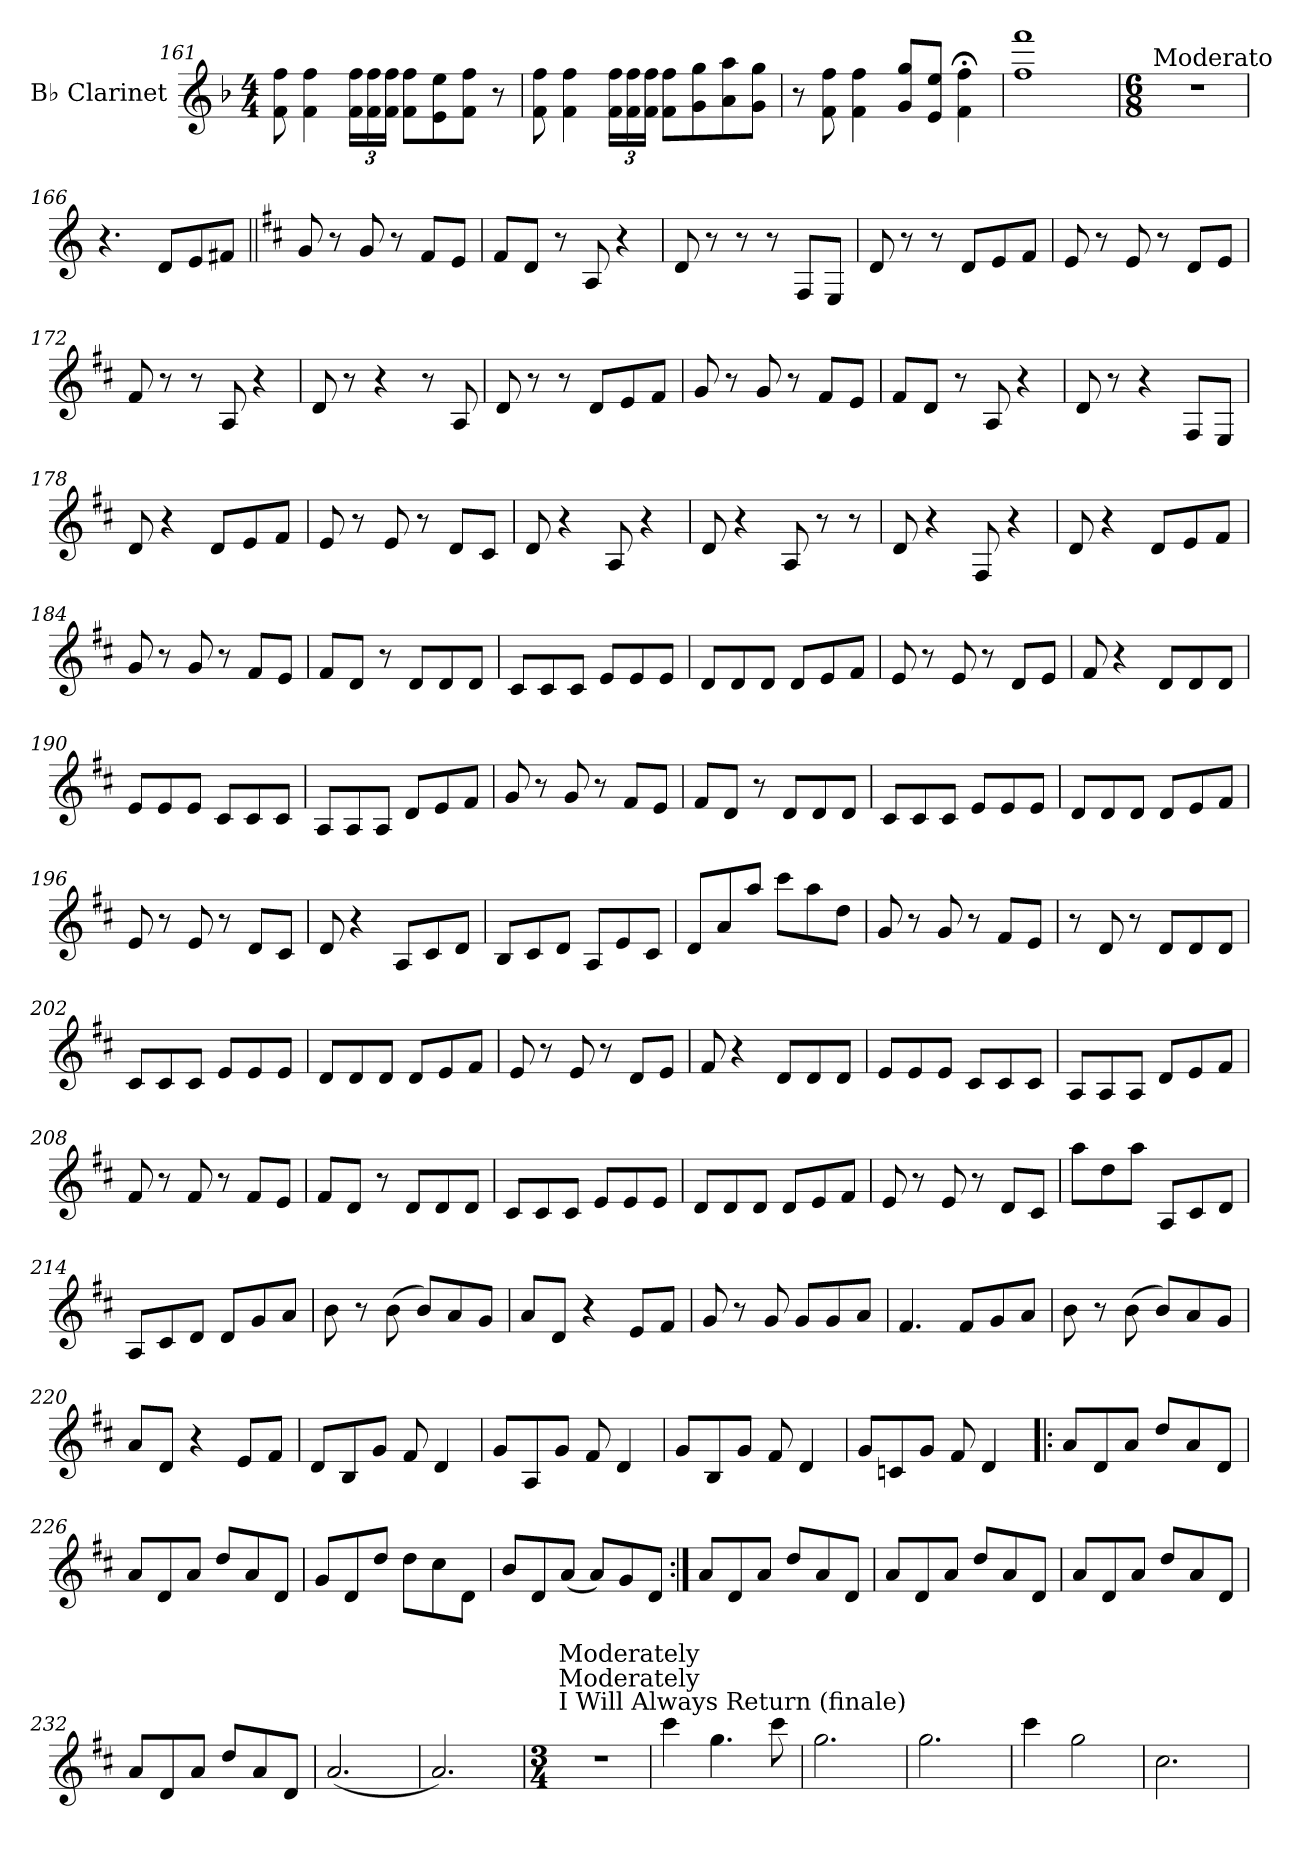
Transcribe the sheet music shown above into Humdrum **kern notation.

**kern
*part1
*staff1
*I"B♭ Clarinet
*I'B♭ Cl.
!!LO:LB:g=z
*clefG2
*ITrd1c2
*k[b-e-a-]
*E-:
*M4/4
=161
8e-\ 8ee-\
4e-\ 4ee-\
*Xbrackettup
24e-\ 24ee-\LL
24e-\ 24ee-\
24e-\ 24ee-\JJ
8e-\ 8ee-\L
8d\ 8dd\
8e-\ 8ee-\J
8r
=162
8e-\ 8ee-\
4e-\ 4ee-\
24e-\ 24ee-\LL
24e-\ 24ee-\
24e-\ 24ee-\JJ
8e-\ 8ee-\L
8f\ 8ff\
8g\ 8gg\
8f\ 8ff\J
=163
8r
8e-\ 8ee-\
4e-\ 4ee-\
8f/ 8ff/L
8d/ 8dd/J
4e-\;< 4ee-\;<
=164
1ee- 1eee-
=165
*k[b-e-]
*B-:
*M6/8
!LO:TX:a:t=Moderato
2.r
=166
4.r
8c/L
8d/
8en/J
!!LO:LB:g=z
=167||
*k[]
*C:
8f/
8r
8f/
8r
8e/L
8d/J
=168
8e/L
8c/J
8r
8G/
4r
=169
8c/
8r
8r
8r
8E/L
8D/J
=170
8c/
8r
8r
8c/L
8d/
8e/J
=171
8d/
8r
8d/
8r
8c/L
8d/J
=172
8e/
8r
8r
8G/
4r
!!LO:LB:g=z
=173
8c/
8r
4r
8r
8G/
=174
8c/
8r
8r
8c/L
8d/
8e/J
=175
8f/
8r
8f/
8r
8e/L
8d/J
=176
8e/L
8c/J
8r
8G/
4r
=177
8c/
8r
4r
8E/L
8D/J
=178
8c/
4r
8c/L
8d/
8e/J
!!LO:LB:g=z
=179
8d/
8r
8d/
8r
8c/L
8B/J
=180
8c/
4r
8G/
4r
=181
8c/
4r
8G/
8r
8r
=182
8c/
4r
8E/
4r
=183
8c/
4r
8c/L
8d/
8e/J
=184
8f/
8r
8f/
8r
8e/L
8d/J
!!LO:LB:g=z
=185
8e/L
8c/J
8r
8c/L
8c/
8c/J
=186
8B/L
8B/
8B/J
8d/L
8d/
8d/J
=187
8c/L
8c/
8c/J
8c/L
8d/
8e/J
=188
8d/
8r
8d/
8r
8c/L
8d/J
=189
8e/
4r
8c/L
8c/
8c/J
=190
8d/L
8d/
8d/J
8B/L
8B/
8B/J
!!LO:PB:g=z
=191
8G/L
8G/
8G/J
8c/L
8d/
8e/J
=192
8f/
8r
8f/
8r
8e/L
8d/J
=193
8e/L
8c/J
8r
8c/L
8c/
8c/J
=194
8B/L
8B/
8B/J
8d/L
8d/
8d/J
=195
8c/L
8c/
8c/J
8c/L
8d/
8e/J
=196
8d/
8r
8d/
8r
8c/L
8B/J
!!LO:LB:g=z
=197
8c/
4r
8G/L
8B/
8c/J
=198
8A/L
8B/
8c/J
8G/L
8d/
8B/J
=199
8c/L
8g/
8gg/J
8bb\L
8gg\
8cc\J
=200
8f/
8r
8f/
8r
8e/L
8d/J
=201
8r
8c/
8r
8c/L
8c/
8c/J
=202
8B/L
8B/
8B/J
8d/L
8d/
8d/J
!!LO:LB:g=z
=203
8c/L
8c/
8c/J
8c/L
8d/
8e/J
=204
8d/
8r
8d/
8r
8c/L
8d/J
=205
8e/
4r
8c/L
8c/
8c/J
=206
8d/L
8d/
8d/J
8B/L
8B/
8B/J
=207
8G/L
8G/
8G/J
8c/L
8d/
8e/J
=208
8e/
8r
8e/
8r
8e/L
8d/J
!!LO:LB:g=z
=209
8e/L
8c/J
8r
8c/L
8c/
8c/J
=210
8B/L
8B/
8B/J
8d/L
8d/
8d/J
=211
8c/L
8c/
8c/J
8c/L
8d/
8e/J
=212
8d/
8r
8d/
8r
8c/L
8B/J
=213
8gg\L
8cc\
8gg\J
8G/L
8B/
8c/J
=214
8G/L
8B/
8c/J
8c/L
8f/
8g/J
!!LO:LB:g=z
=215
8a\
8r
(8a\
8a/L)
8g/
8f/J
=216
8g/L
8c/J
4r
8d/L
8e/J
=217
8f/
8r
8f/
8f/L
8f/
8g/J
=218
4.e/
8e/L
8f/
8g/J
=219
8a\
8r
(8a\
8a/L)
8g/
8f/J
=220
8g/L
8c/J
4r
8d/L
8e/J
!!LO:LB:g=z
=221
8c/L
8A/
8f/J
8e/
4c/
=222
8f/L
8G/
8f/J
8e/
4c/
=223
8f/L
8A/
8f/J
8e/
4c/
=224
8f/L
8B-X/
8f/J
8e/
4c/
=225!|:
8g/L
8c/
8g/J
8cc/L
8g/
8c/J
=226
8g/L
8c/
8g/J
8cc/L
8g/
8c/J
!!LO:LB:g=z
=227
8f/L
8c/
8cc/J
8cc\L
8b\
8c\J
=228
8a/L
8c/
(8g/J
8g/L)
8f/
8c/J
=229:|!
8g/L
8c/
8g/J
8cc/L
8g/
8c/J
=230
8g/L
8c/
8g/J
8cc/L
8g/
8c/J
=231
8g/L
8c/
8g/J
8cc/L
8g/
8c/J
=232
8g/L
8c/
8g/J
8cc/L
8g/
8c/J
!!LO:LB:g=z
=233
(2.g/
=234
2.g/)
=235
*k[b-e-]
*B-:
*M3/4
!LO:TX:a:t=Moderately\nI Will Always Return (finale)
!LO:TX:a:t=Moderately
2.r
=236
4bb-\
4.ff\
8bb-\
=237
*k[b-e-]
*B-:
2.ff\
=238
2.ff\
=239
4bb-\
2ff\
=240
2.b-\
=
*-
